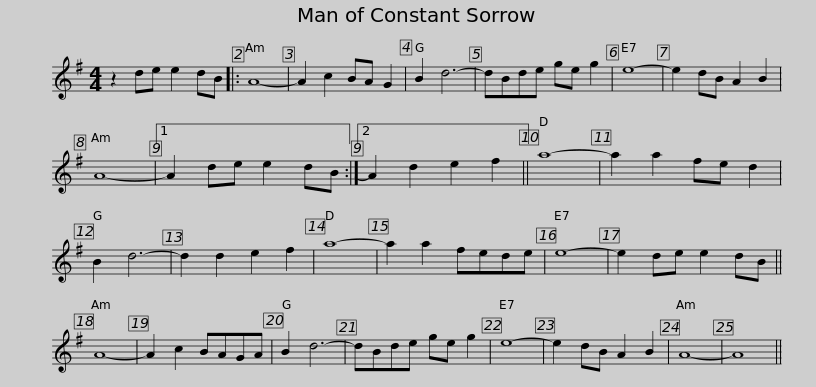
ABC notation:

X:1
L:1/8
M:4/4
I:linebreak $
K:G
V:1 treble
V:1
 z2 de e2 dB |: A8- | A2 c2 BA G2 | B2 d6- | dBde ge g2 | %5
 e8- | e2 dB A2 B2 | A8- |1 A2 de e2 dB :|2$ A2 d2 e2 f2 || %10
 a8- | a2 a2 fe d2 | B2 d6- | d2 d2 e2 f2 | a8- | %15
 a2 a2 fede | e8- | e2 de e2 dB || A8- |$ A2 c2 BAGA | %20
 B2 d6- | dBde ge g2 | e8- | e2 dB A2 B2 | A8- | %25
 A8 || %26
